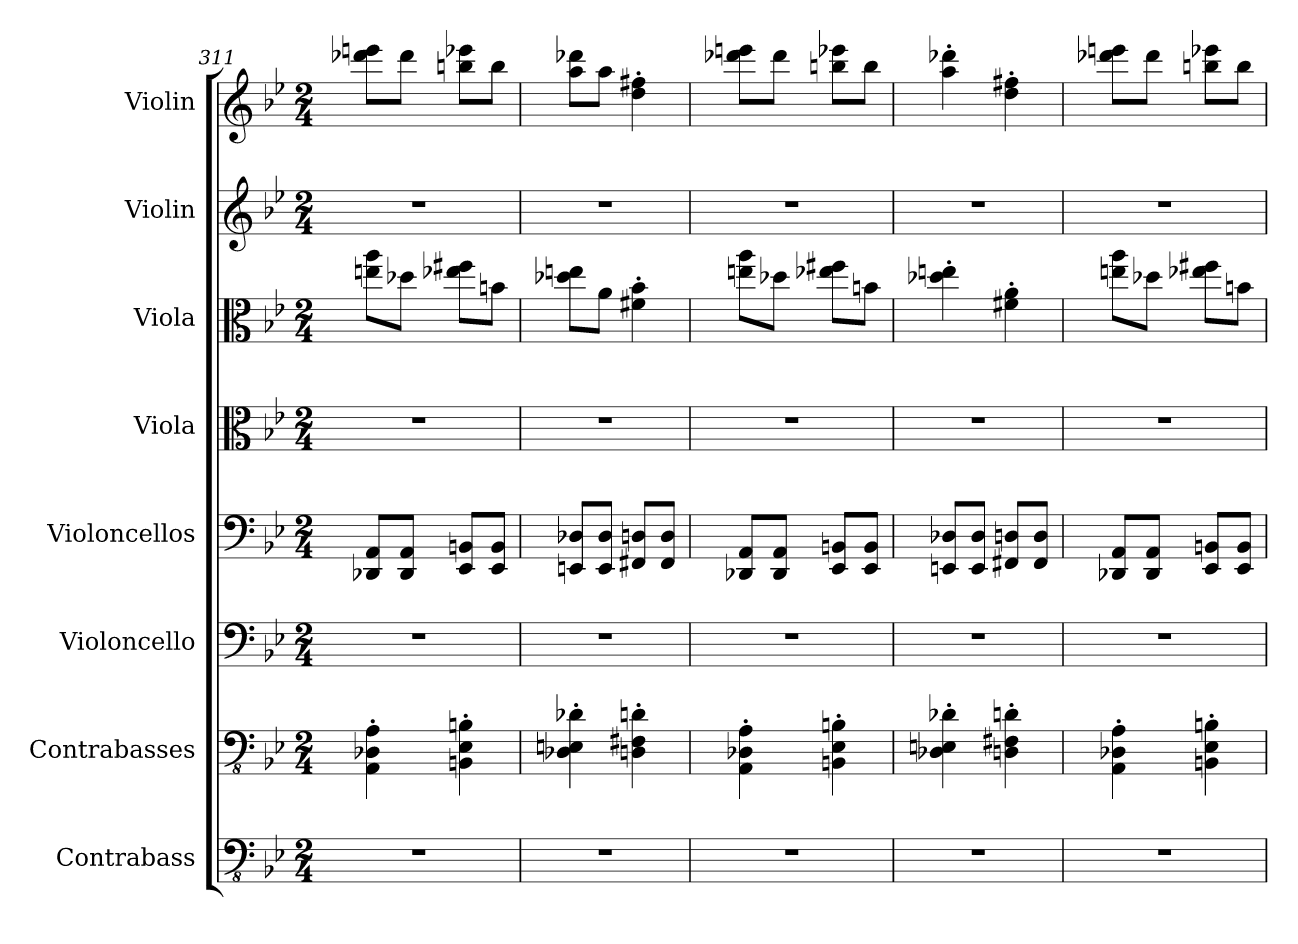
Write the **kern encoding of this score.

**kern	**kern	**kern	**kern	**kern	**kern	**kern	**kern
*part8	*part7	*part6	*part5	*part4	*part3	*part2	*part1
*staff8	*staff7	*staff6	*staff5	*staff4	*staff3	*staff2	*staff1
*I"Contrabass	*I"Contrabasses	*I"Violoncello	*I"Violoncellos	*I"Viola	*I"Viola	*I"Violin	*I"Violin
*I'Cb.	*I'Cbs.	*I'Vc.	*I'Vcs.	*I'Vla.	*I'Vla.	*I'Vln.	*I'Vln.
*clefFv4	*clefFv4	*clefF4	*clefF4	*clefC3	*clefC3	*clefG2	*clefG2
*ITrd7c12	*	*	*	*	*	*	*
*k[b-e-]	*k[b-e-]	*k[b-e-]	*k[b-e-]	*k[b-e-]	*k[b-e-]	*k[b-e-]	*k[b-e-]
*M2/4	*M2/4	*M2/4	*M2/4	*M2/4	*M2/4	*M2/4	*M2/4
=311	=311	=311	=311	=311	=311	=311	=311
2r	4AAA\' 4DD-X\' 4AA\'	2r	8DD-X/ 8AA/L	2r	8een\ 8aa\L	2r	8ddd-X\ 8eeen\L
.	.	.	8DD-/ 8AA/J	.	8dd-X\J	.	8ddd-\J
.	4BBBn\' 4EE-\' 4BBn\'	.	8EE-/ 8BBn/L	.	8ee-X\ 8ff#X\L	.	8bbn\ 8eee-X\L
.	.	.	8EE-/ 8BB/J	.	8bn\J	.	8bb\J
!!LO:PB:g=z
=312	=312	=312	=312	=312	=312	=312	=312
2r	4DD-X\' 4EEn\' 4D-X\'	2r	8EEn/ 8D-X/L	2r	8dd-X\ 8een\L	2r	8aa\ 8ddd-X\L
.	.	.	8EE/ 8D-/J	.	8a\J	.	8aa\J
.	4DDn\' 4FF#X\' 4Dn\'	.	8FF#X/ 8Dn/L	.	4f#X\' 4b-\'	.	4dd\' 4ff#X\'
.	.	.	8FF#/ 8D/J	.	.	.	.
=313	=313	=313	=313	=313	=313	=313	=313
2r	4AAA\' 4DD-X\' 4AA\'	2r	8DD-X/ 8AA/L	2r	8een\ 8aa\L	2r	8ddd-X\ 8eeen\L
.	.	.	8DD-/ 8AA/J	.	8dd-X\J	.	8ddd-\J
.	4BBBn\' 4EE-\' 4BBn\'	.	8EE-/ 8BBn/L	.	8ee-X\ 8ff#X\L	.	8bbn\ 8eee-X\L
.	.	.	8EE-/ 8BB/J	.	8bn\J	.	8bb\J
=314	=314	=314	=314	=314	=314	=314	=314
2r	4DD-X\' 4EEn\' 4D-X\'	2r	8EEn/ 8D-X/L	2r	4dd-X\' 4een\'	2r	4aa\' 4ddd-X\'
.	.	.	8EE/ 8D-/J	.	.	.	.
.	4DDn\' 4FF#X\' 4Dn\'	.	8FF#X/ 8Dn/L	.	4f#X\' 4a\'	.	4dd\' 4ff#X\'
.	.	.	8FF#/ 8D/J	.	.	.	.
=315	=315	=315	=315	=315	=315	=315	=315
2r	4AAA\' 4DD-X\' 4AA\'	2r	8DD-X/ 8AA/L	2r	8een\ 8aa\L	2r	8ddd-X\ 8eeen\L
.	.	.	8DD-/ 8AA/J	.	8dd-X\J	.	8ddd-\J
.	4BBBn\' 4EE-\' 4BBn\'	.	8EE-/ 8BBn/L	.	8ee-X\ 8ff#X\L	.	8bbn\ 8eee-X\L
.	.	.	8EE-/ 8BB/J	.	8bn\J	.	8bb\J
=	=	=	=	=	=	=	=
*-	*-	*-	*-	*-	*-	*-	*-
